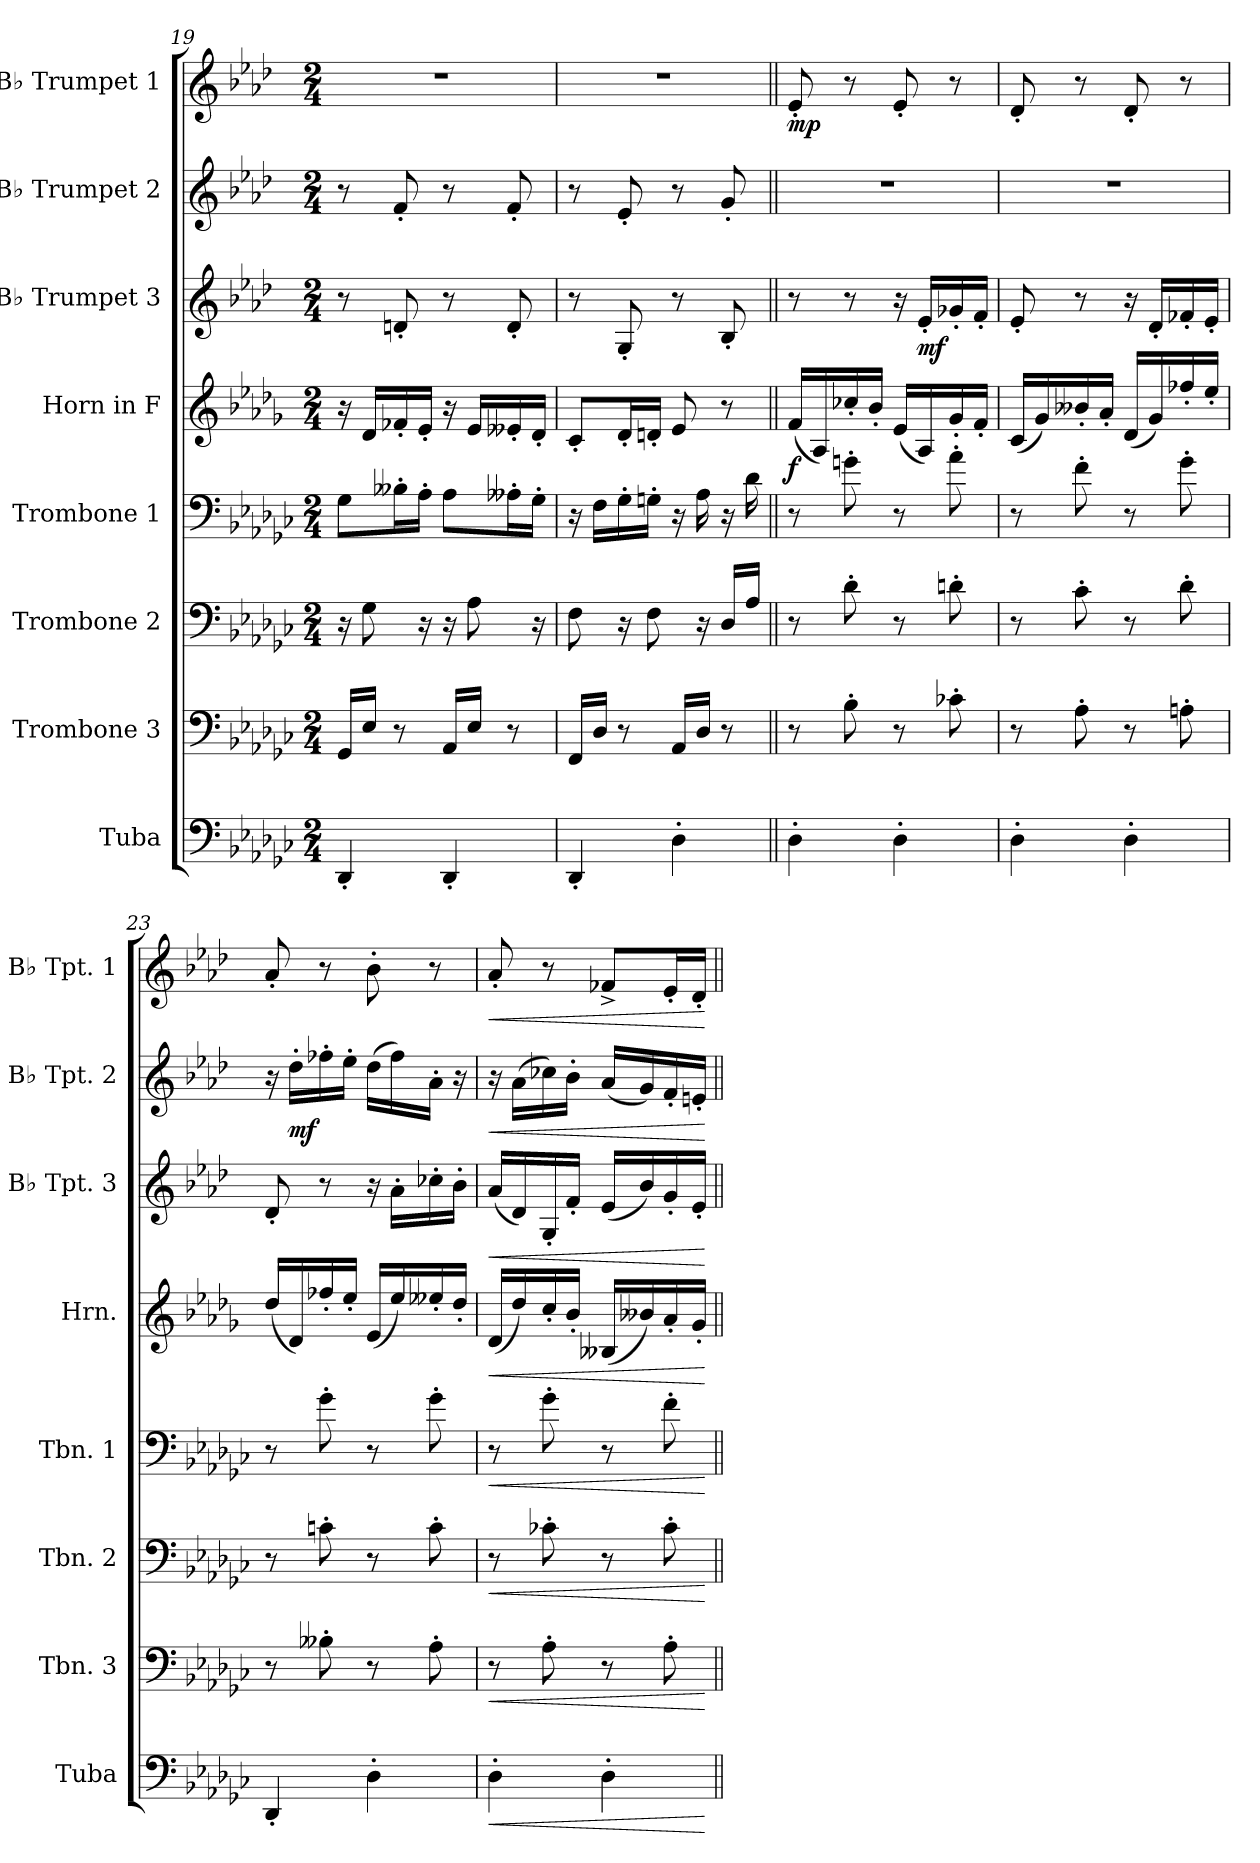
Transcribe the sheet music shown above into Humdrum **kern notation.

**kern	**dynam	**kern	**dynam	**kern	**dynam	**kern	**dynam	**kern	**dynam	**kern	**dynam	**kern	**dynam	**kern	**dynam
*part8	*part8	*part7	*part7	*part6	*part6	*part5	*part5	*part4	*part4	*part3	*part3	*part2	*part2	*part1	*part1
*staff8	*staff8	*staff7	*staff7	*staff6	*staff6	*staff5	*staff5	*staff4	*staff4	*staff3	*staff3	*staff2	*staff2	*staff1	*staff1
*I"Tuba	*	*I"Trombone 3	*	*I"Trombone 2	*	*I"Trombone 1	*	*I"Horn in F	*	*I"B♭ Trumpet 3	*	*I"B♭ Trumpet 2	*	*I"B♭ Trumpet 1	*
*I'Tuba	*	*I'Tbn. 3	*	*I'Tbn. 2	*	*I'Tbn. 1	*	*I'Hrn.	*	*I'B♭ Tpt. 3	*	*I'B♭ Tpt. 2	*	*I'B♭ Tpt. 1	*
*clefF4	*	*clefF4	*	*clefF4	*	*clefF4	*	*clefG2	*	*clefG2	*	*clefG2	*	*clefG2	*
*	*	*	*	*	*	*	*	*ITrd4c7	*	*ITrd1c2	*	*ITrd1c2	*	*ITrd1c2	*
*k[b-e-a-d-g-c-]	*	*k[b-e-a-d-g-c-]	*	*k[b-e-a-d-g-c-]	*	*k[b-e-a-d-g-c-]	*	*k[b-e-a-d-g-c-]	*	*k[b-e-a-d-g-c-]	*	*k[b-e-a-d-g-c-]	*	*k[b-e-a-d-g-c-]	*
*M2/4	*	*M2/4	*	*M2/4	*	*M2/4	*	*M2/4	*	*M2/4	*	*M2/4	*	*M2/4	*
=19	=19	=19	=19	=19	=19	=19	=19	=19	=19	=19	=19	=19	=19	=19	=19
4DD-'/	.	16GG-/LL	.	16r	.	8G-\L	.	16r	.	8r	.	8r	.	2r	.
.	.	16E-/JJ	.	8G-\	.	.	.	16G-/LL	.	.	.	.	.	.	.
.	.	8r	.	.	.	16B--X'\L	.	16B--X'/	.	8cn'/	.	8e-'/	.	.	.
.	.	.	.	16r	.	16A-'\JJ	.	16A-'/JJ	.	.	.	.	.	.	.
4DD-'/	.	16AA-/LL	.	16r	.	8A-\L	.	16r	.	8r	.	8r	.	.	.
.	.	16E-/JJ	.	8A-\	.	.	.	16A-/LL	.	.	.	.	.	.	.
.	.	8r	.	.	.	16A--X'\L	.	16A--X'/	.	8c'/	.	8e-'/	.	.	.
.	.	.	.	16r	.	16G-'\JJ	.	16G-'/JJ	.	.	.	.	.	.	.
=20	=20	=20	=20	=20	=20	=20	=20	=20	=20	=20	=20	=20	=20	=20	=20
4DD-'/	.	16FF/LL	.	8F\	.	16r	.	8F'/L	.	8r	.	8r	.	2r	.
.	.	16D-/JJ	.	.	.	16F\LL	.	.	.	.	.	.	.	.	.
.	.	8r	.	16r	.	16G-'\	.	16G-'/L	.	8F'/	.	8d-'/	.	.	.
.	.	.	.	8F\	.	16Gn'\JJ	.	16Gn'/JJ	.	.	.	.	.	.	.
4D-'\	.	16AA-/LL	.	.	.	16r	.	8A-/	.	8r	.	8r	.	.	.
.	.	16D-/JJ	.	16r	.	16A-\	.	.	.	.	.	.	.	.	.
.	.	8r	.	16D-/LL	.	16r	.	8r	.	8A-'/	.	8f'/	.	.	.
.	.	.	.	16A-/JJ	.	16d-\	.	.	.	.	.	.	.	.	.
!!LO:PB:g=z
=21||	=21||	=21||	=21||	=21||	=21||	=21||	=21||	=21||	=21||	=21||	=21||	=21||	=21||	=21||	=21||
!	!	!	!	!	!	!	!	!	!LO:DY:b	!	!	!	!	!	!LO:DY:b
4D-'\	.	8r	.	8r	.	8r	.	(<16B-/LL	f	8r	.	2r	.	8d-'/	mp
.	.	.	.	.	.	.	.	16D-/)	.	.	.	.	.	.	.
.	.	8B-'\	.	8d-'\	.	8gn'\	.	16f-X'/	.	8r	.	.	.	8r	.
.	.	.	.	.	.	.	.	16e-'/JJ	.	.	.	.	.	.	.
4D-'\	.	8r	.	8r	.	8r	.	(<16A-/LL	.	16r	.	.	.	8d-'/	.
!	!	!	!	!	!	!	!	!	!	!	!LO:DY:b	!	!	!	!
.	.	.	.	.	.	.	.	16D-/)	.	16d-'/LL	mf	.	.	.	.
.	.	8c-X'\	.	8dn'\	.	8a-'\	.	16c-'/	.	16f-X'/	.	.	.	8r	.
.	.	.	.	.	.	.	.	16B-'/JJ	.	16e-'/JJ	.	.	.	.	.
=22	=22	=22	=22	=22	=22	=22	=22	=22	=22	=22	=22	=22	=22	=22	=22
4D-'\	.	8r	.	8r	.	8r	.	(<16F/LL	.	8d-'/	.	2r	.	8c-'/	.
.	.	.	.	.	.	.	.	16c-/)	.	.	.	.	.	.	.
.	.	8A-'\	.	8c-'\	.	8f'\	.	16e--X'/	.	8r	.	.	.	8r	.
.	.	.	.	.	.	.	.	16d-'/JJ	.	.	.	.	.	.	.
4D-'\	.	8r	.	8r	.	8r	.	(<16G-/LL	.	16r	.	.	.	8c-'/	.
.	.	.	.	.	.	.	.	16c-/)	.	16c-'/LL	.	.	.	.	.
.	.	8An'\	.	8d-'\	.	8g-'\	.	16b--X'/	.	16e--X'/	.	.	.	8r	.
.	.	.	.	.	.	.	.	16a-'/JJ	.	16d-'/JJ	.	.	.	.	.
=23	=23	=23	=23	=23	=23	=23	=23	=23	=23	=23	=23	=23	=23	=23	=23
4DD-'/	.	8r	.	8r	.	8r	.	(<16g-/LL	.	8c-'/	.	16r	.	8g-'/	.
!	!	!	!	!	!	!	!	!	!	!	!	!	!LO:DY:b	!	!
.	.	.	.	.	.	.	.	16G-/)	.	.	.	16cc-'\LL	mf	.	.
.	.	8B--X'\	.	8cn'\	.	8g-'\	.	16b--X'/	.	8r	.	16ee--X'\	.	8r	.
.	.	.	.	.	.	.	.	16a-'/JJ	.	.	.	16dd-'\JJ	.	.	.
4D-'\	.	8r	.	8r	.	8r	.	(<16A-/LL	.	16r	.	(>16cc-\LL	.	8a-'\	.
.	.	.	.	.	.	.	.	16a-/)	.	16g-'\LL	.	16ee--\)	.	.	.
.	.	8A-'\	.	8c'\	.	8g-'\	.	16a--X'/	.	16b--X'\	.	16g-'\JJ	.	8r	.
.	.	.	.	.	.	.	.	16g-'/JJ	.	16a-'\JJ	.	16r	.	.	.
=24	=24	=24	=24	=24	=24	=24	=24	=24	=24	=24	=24	=24	=24	=24	=24
!	!LO:HP:b	!	!LO:HP:b	!	!LO:HP:b	!	!LO:HP:b	!	!LO:HP:b	!	!LO:HP:b	!	!LO:HP:b	!	!LO:HP:b
4D-'\	<	8r	<	8r	<	8r	<	(<16G-/LL	<	(<16g-/LL	<	16r	<	8g-'/	<
.	.	.	.	.	.	.	.	16g-/)	.	16c-/)	.	(>16g-\LL	.	.	.
.	.	8A-'\	.	8c-X'\	.	8g-'\	.	16f'/	.	16F'/	.	16b--X\)	.	8r	.
.	.	.	.	.	.	.	.	16e-'/JJ	.	16e-'/JJ	.	16a-'\JJ	.	.	.
4D-'\	.	8r	.	8r	.	8r	.	(<16E--X/LL	.	(<16d-/LL	.	(<16g-/LL	.	8e--X^/L	.
.	.	.	.	.	.	.	.	16e--X/)	.	16a-/)	.	16f/)	.	.	.
.	.	8A-'\	.	8c-'\	.	8f'\	.	16d-'/	.	16f'/	.	16e-'/	.	16d-'/L	.
.	.	.	.	.	.	.	.	16c-'/JJ	.	16d-'/JJ	.	16dn'/JJ	.	16c-'/JJ	.
.	[	.	[	.	[	.	[	.	[	.	[	.	[	.	[
=||	=||	=||	=||	=||	=||	=||	=||	=||	=||	=||	=||	=||	=||	=||	=||
*-	*-	*-	*-	*-	*-	*-	*-	*-	*-	*-	*-	*-	*-	*-	*-
